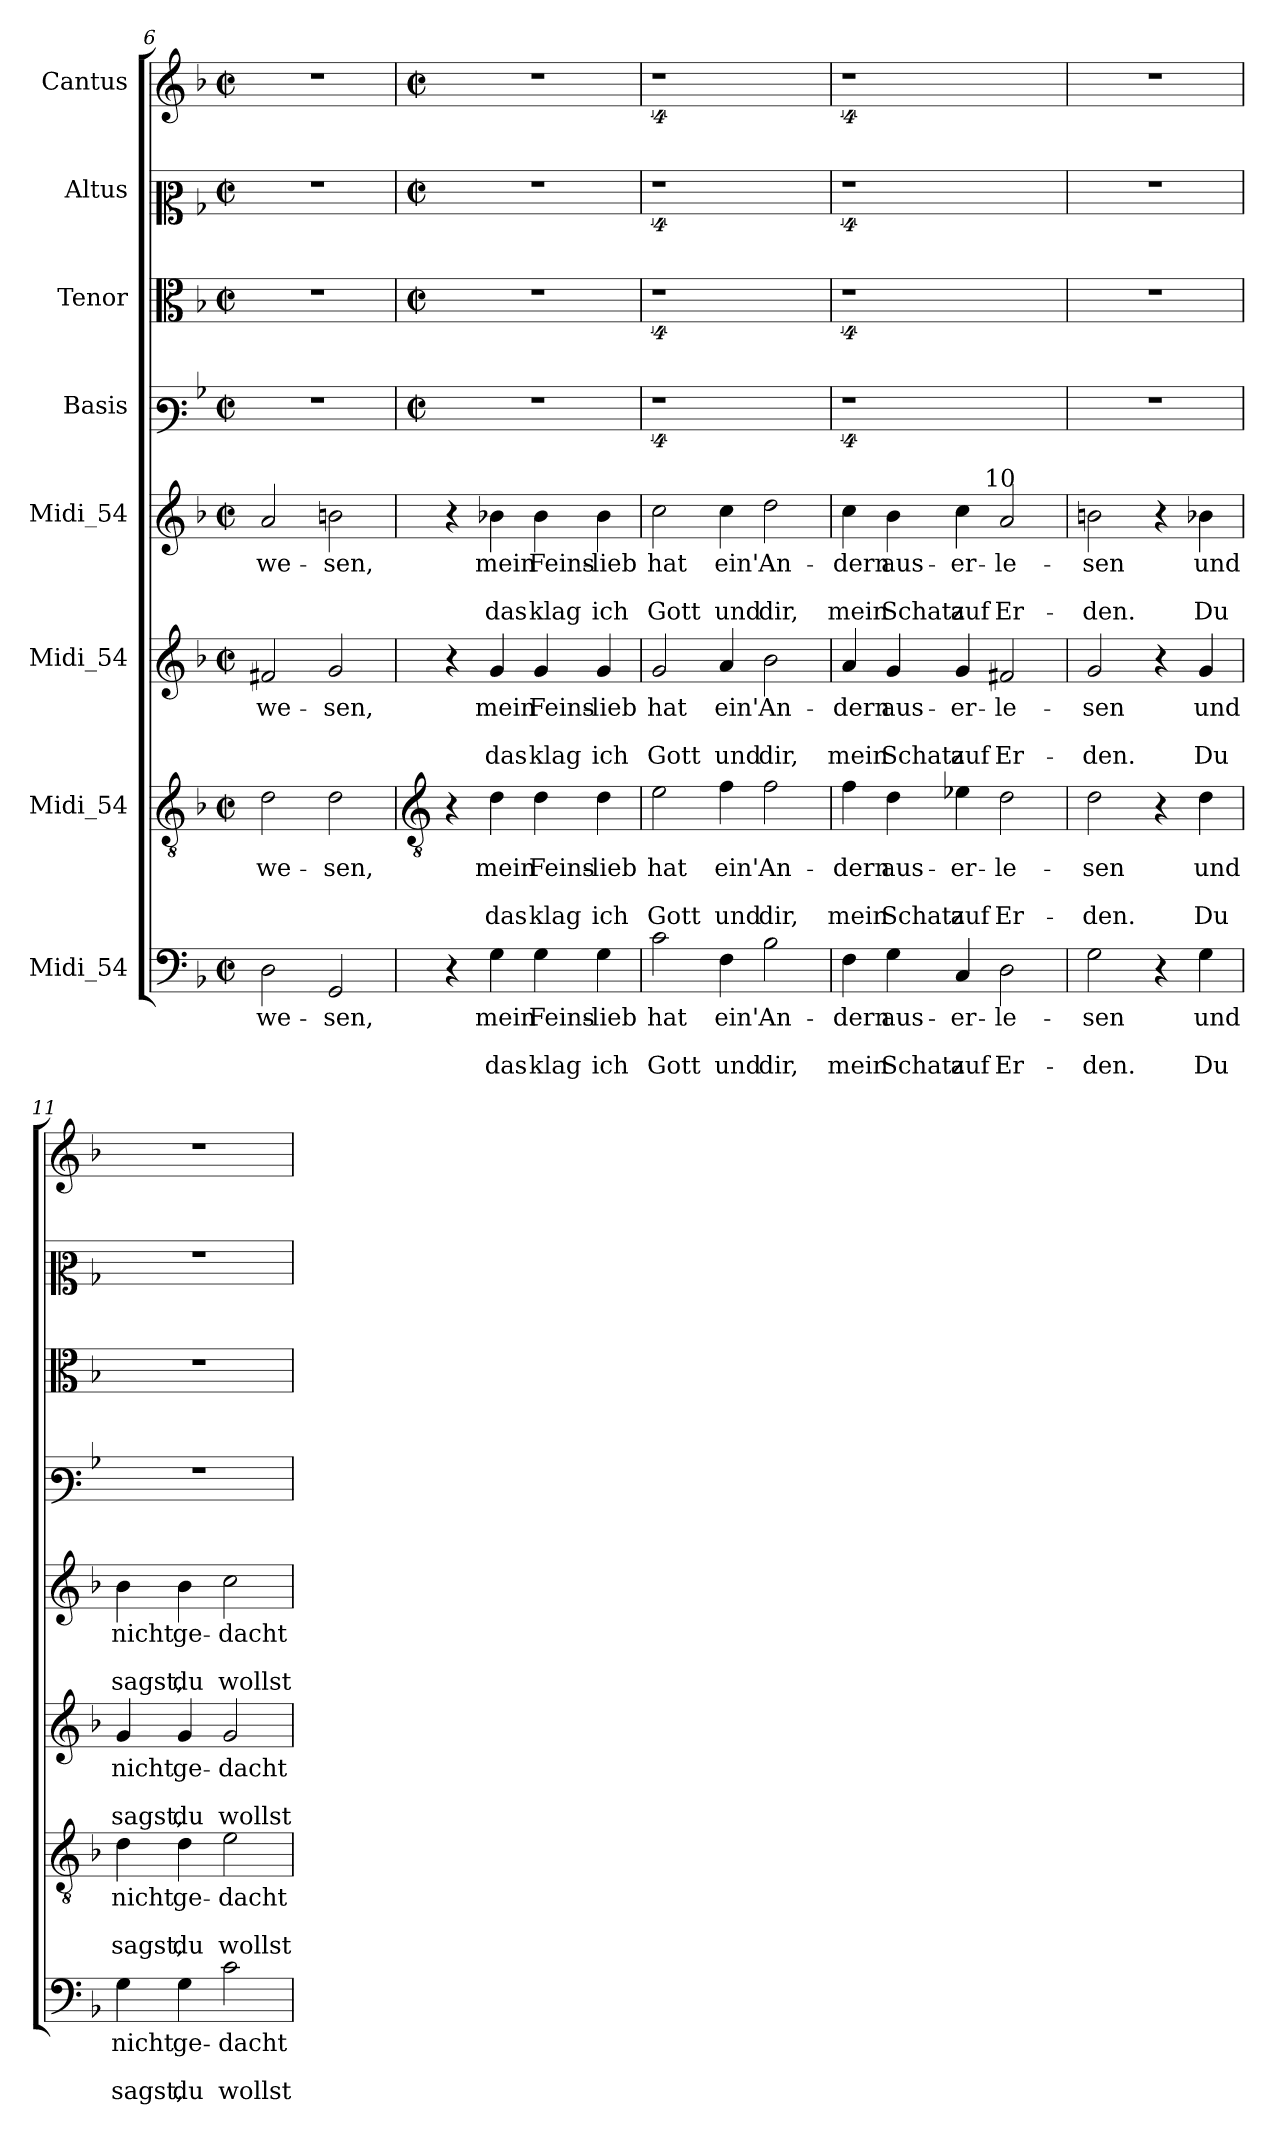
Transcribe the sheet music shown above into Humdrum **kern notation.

**kern	**text	**text	**text	**kern	**text	**text	**text	**kern	**text	**text	**text	**kern	**text	**text	**text	**kern	**kern	**kern	**kern
*part8	*part8	*part8	*part8	*part7	*part7	*part7	*part7	*part6	*part6	*part6	*part6	*part5	*part5	*part5	*part5	*part4	*part3	*part2	*part1
*staff8	*staff8	*staff8	*staff8	*staff7	*staff7	*staff7	*staff7	*staff6	*staff6	*staff6	*staff6	*staff5	*staff5	*staff5	*staff5	*staff4	*staff3	*staff2	*staff1
*I"Midi_54	*	*	*	*I"Midi_54	*	*	*	*I"Midi_54	*	*	*	*I"Midi_54	*	*	*	*I"Basis	*I"Tenor	*I"Altus	*I"Cantus
*clefF4	*	*	*	*clefGv2	*	*	*	*clefG2	*	*	*	*clefG2	*	*	*	*clefF3	*clefC3	*clefC2	*clefG2
*k[b-]	*	*	*	*k[b-]	*	*	*	*k[b-]	*	*	*	*k[b-]	*	*	*	*k[b-]	*k[b-]	*k[b-]	*k[b-]
*F:	*	*	*	*F:	*	*	*	*F:	*	*	*	*F:	*	*	*	*F:	*F:	*F:	*F:
*M2/2	*	*	*	*M2/2	*	*	*	*M2/2	*	*	*	*M2/2	*	*	*	*M2/2	*M2/2	*M2/2	*M2/2
*met(c|)	*	*	*	*met(c|)	*	*	*	*met(c|)	*	*	*	*met(c|)	*	*	*	*met(c|)	*met(c|)	*met(c|)	*met(c|)
=6	=6	=6	=6	=6	=6	=6	=6	=6	=6	=6	=6	=6	=6	=6	=6	=6	=6	=6	=6
!	!LO:LY:b	!	!	!	!LO:LY:b	!	!	!	!LO:LY:b	!	!	!	!LO:LY:b	!	!	!	!	!	!
2D	-we-	.	.	2d	-we-	.	.	2f#X	-we-	.	.	2a	-we-	.	.	1r	1r	1r	1r
!	!LO:LY:b	!	!	!	!LO:LY:b	!	!	!	!LO:LY:b	!	!	!	!LO:LY:b	!	!	!	!	!	!
2GG	-sen,	.	.	2d	-sen,	.	.	2g	-sen,	.	.	2bn	-sen,	.	.	.	.	.	.
!!LO:LB:g=z
=7	=7	=7	=7	=7	=7	=7	=7	=7	=7	=7	=7	=7	=7	=7	=7	=7	=7	=7	=7
*	*	*	*	*clefGv2	*	*	*	*	*	*	*	*	*	*	*	*	*	*	*
*	*	*	*	*	*	*	*	*	*	*	*	*	*	*	*	*M2/2	*M2/2	*M2/2	*M2/2
*	*	*	*	*	*	*	*	*	*	*	*	*	*	*	*	*met(c|)	*met(c|)	*met(c|)	*met(c|)
4r	.	.	.	4r	.	.	.	4r	.	.	.	4r	.	.	.	1r	1r	1r	1r
!	!LO:LY:b	!	!LO:LY:b	!	!LO:LY:b	!	!LO:LY:b	!	!LO:LY:b	!	!LO:LY:b	!	!LO:LY:b	!	!LO:LY:b	!	!	!	!
4G	mein	.	das	4d	mein	.	das	4g	mein	.	das	4b-X	mein	.	das	.	.	.	.
!	!LO:LY:b	!	!LO:LY:b	!	!LO:LY:b	!	!LO:LY:b	!	!LO:LY:b	!	!LO:LY:b	!	!LO:LY:b	!	!LO:LY:b	!	!	!	!
4G	Feins-	.	-klag	4d	Feins-	.	-klag	4g	Feins-	.	-klag	4b-	Feins-	.	-klag	.	.	.	.
!	!LO:LY:b	!	!LO:LY:b	!	!LO:LY:b	!	!LO:LY:b	!	!LO:LY:b	!	!LO:LY:b	!	!LO:LY:b	!	!LO:LY:b	!	!	!	!
4G	lieb	.	ich	4d	lieb	.	ich	4g	lieb	.	ich	4b-	lieb	.	ich	.	.	.	.
=8	=8	=8	=8	=8	=8	=8	=8	=8	=8	=8	=8	=8	=8	=8	=8	=8	=8	=8	=8
!	!LO:LY:b	!	!LO:LY:b	!	!LO:LY:b	!	!LO:LY:b	!	!LO:LY:b	!	!LO:LY:b	!	!LO:LY:b	!	!LO:LY:b	!	!	!	!
2c	hat	.	Gott	2e	hat	.	Gott	2g	hat	.	Gott	2cc	hat	.	Gott	4%5r	4%5r	4%5r	4%5r
!	!LO:LY:b	!	!LO:LY:b	!	!LO:LY:b	!	!LO:LY:b	!	!LO:LY:b	!	!LO:LY:b	!	!LO:LY:b	!	!LO:LY:b	!	!	!	!
4F	ein'	.	und	4f	ein'	.	und	4a	ein'	.	und	4cc	ein'	.	und	.	.	.	.
!	!LO:LY:b	!	!LO:LY:b	!	!LO:LY:b	!	!LO:LY:b	!	!LO:LY:b	!	!LO:LY:b	!	!LO:LY:b	!	!LO:LY:b	!	!	!	!
2B-	An-	.	-dir,	2f	An-	.	-dir,	2b-	An-	.	-dir,	2dd	An-	.	-dir,	.	.	.	.
=9	=9	=9	=9	=9	=9	=9	=9	=9	=9	=9	=9	=9	=9	=9	=9	=9	=9	=9	=9
!	!LO:LY:b	!	!LO:LY:b	!	!LO:LY:b	!	!LO:LY:b	!	!LO:LY:b	!	!LO:LY:b	!	!LO:LY:b	!	!LO:LY:b	!	!	!	!
4F	dern	.	mein	4f	dern	.	mein	4a	dern	.	mein	4cc	dern	.	mein	4%5r	4%5r	4%5r	4%5r
!	!LO:LY:b	!	!LO:LY:b	!	!LO:LY:b	!	!LO:LY:b	!	!LO:LY:b	!	!LO:LY:b	!	!LO:LY:b	!	!LO:LY:b	!	!	!	!
4G	aus-	.	-Schatz	4d	aus-	.	-Schatz	4g	aus-	.	-Schatz	4b-	aus-	.	-Schatz	.	.	.	.
!	!LO:LY:b	!	!LO:LY:b	!	!LO:LY:b	!	!LO:LY:b	!	!LO:LY:b	!	!LO:LY:b	!	!LO:LY:b	!	!LO:LY:b	!	!	!	!
4C	er-	.	-auf	4e-X	er-	.	-auf	4g	er-	.	-auf	4cc	er-	.	-auf	.	.	.	.
!	!	!	!	!	!	!	!	!	!	!	!	!LO:TX:a:cj:t=10	!	!	!	!	!	!	!
!	!LO:LY:b	!	!LO:LY:b	!	!LO:LY:b	!	!LO:LY:b	!	!LO:LY:b	!	!LO:LY:b	!	!LO:LY:b	!	!LO:LY:b	!	!	!	!
2D	le-	.	-Er-	2d	le-	.	-Er-	2f#X	le-	.	-Er-	2a	le-	.	-Er-	.	.	.	.
=10	=10	=10	=10	=10	=10	=10	=10	=10	=10	=10	=10	=10	=10	=10	=10	=10	=10	=10	=10
!	!LO:LY:b	!	!LO:LY:b	!	!LO:LY:b	!	!LO:LY:b	!	!LO:LY:b	!	!LO:LY:b	!	!LO:LY:b	!	!LO:LY:b	!	!	!	!
2G	-sen	.	den.	2d	-sen	.	den.	2g	-sen	.	den.	2bn	-sen	.	den.	1r	1r	1r	1r
4r	.	.	.	4r	.	.	.	4r	.	.	.	4r	.	.	.	.	.	.	.
!	!LO:LY:b	!	!LO:LY:b	!	!LO:LY:b	!	!LO:LY:b	!	!LO:LY:b	!	!LO:LY:b	!	!LO:LY:b	!	!LO:LY:b	!	!	!	!
4G	und	.	Du	4d	und	.	Du	4g	und	.	Du	4b-X	und	.	Du	.	.	.	.
=11	=11	=11	=11	=11	=11	=11	=11	=11	=11	=11	=11	=11	=11	=11	=11	=11	=11	=11	=11
!	!LO:LY:b	!	!LO:LY:b	!	!LO:LY:b	!	!LO:LY:b	!	!LO:LY:b	!	!LO:LY:b	!	!LO:LY:b	!	!LO:LY:b	!	!	!	!
4G	nicht	.	sagst,	4d	nicht	.	sagst,	4g	nicht	.	sagst,	4b-	nicht	.	sagst,	1r	1r	1r	1r
!	!LO:LY:b	!	!LO:LY:b	!	!LO:LY:b	!	!LO:LY:b	!	!LO:LY:b	!	!LO:LY:b	!	!LO:LY:b	!	!LO:LY:b	!	!	!	!
4G	ge-	.	-du	4d	ge-	.	-du	4g	ge-	.	-du	4b-	ge-	.	-du	.	.	.	.
!	!LO:LY:b	!	!LO:LY:b	!	!LO:LY:b	!	!LO:LY:b	!	!LO:LY:b	!	!LO:LY:b	!	!LO:LY:b	!	!LO:LY:b	!	!	!	!
2c	dacht	.	wollst	2e	dacht	.	wollst	2g	dacht	.	wollst	2cc	dacht	.	wollst	.	.	.	.
=	=	=	=	=	=	=	=	=	=	=	=	=	=	=	=	=	=	=	=
*-	*-	*-	*-	*-	*-	*-	*-	*-	*-	*-	*-	*-	*-	*-	*-	*-	*-	*-	*-
